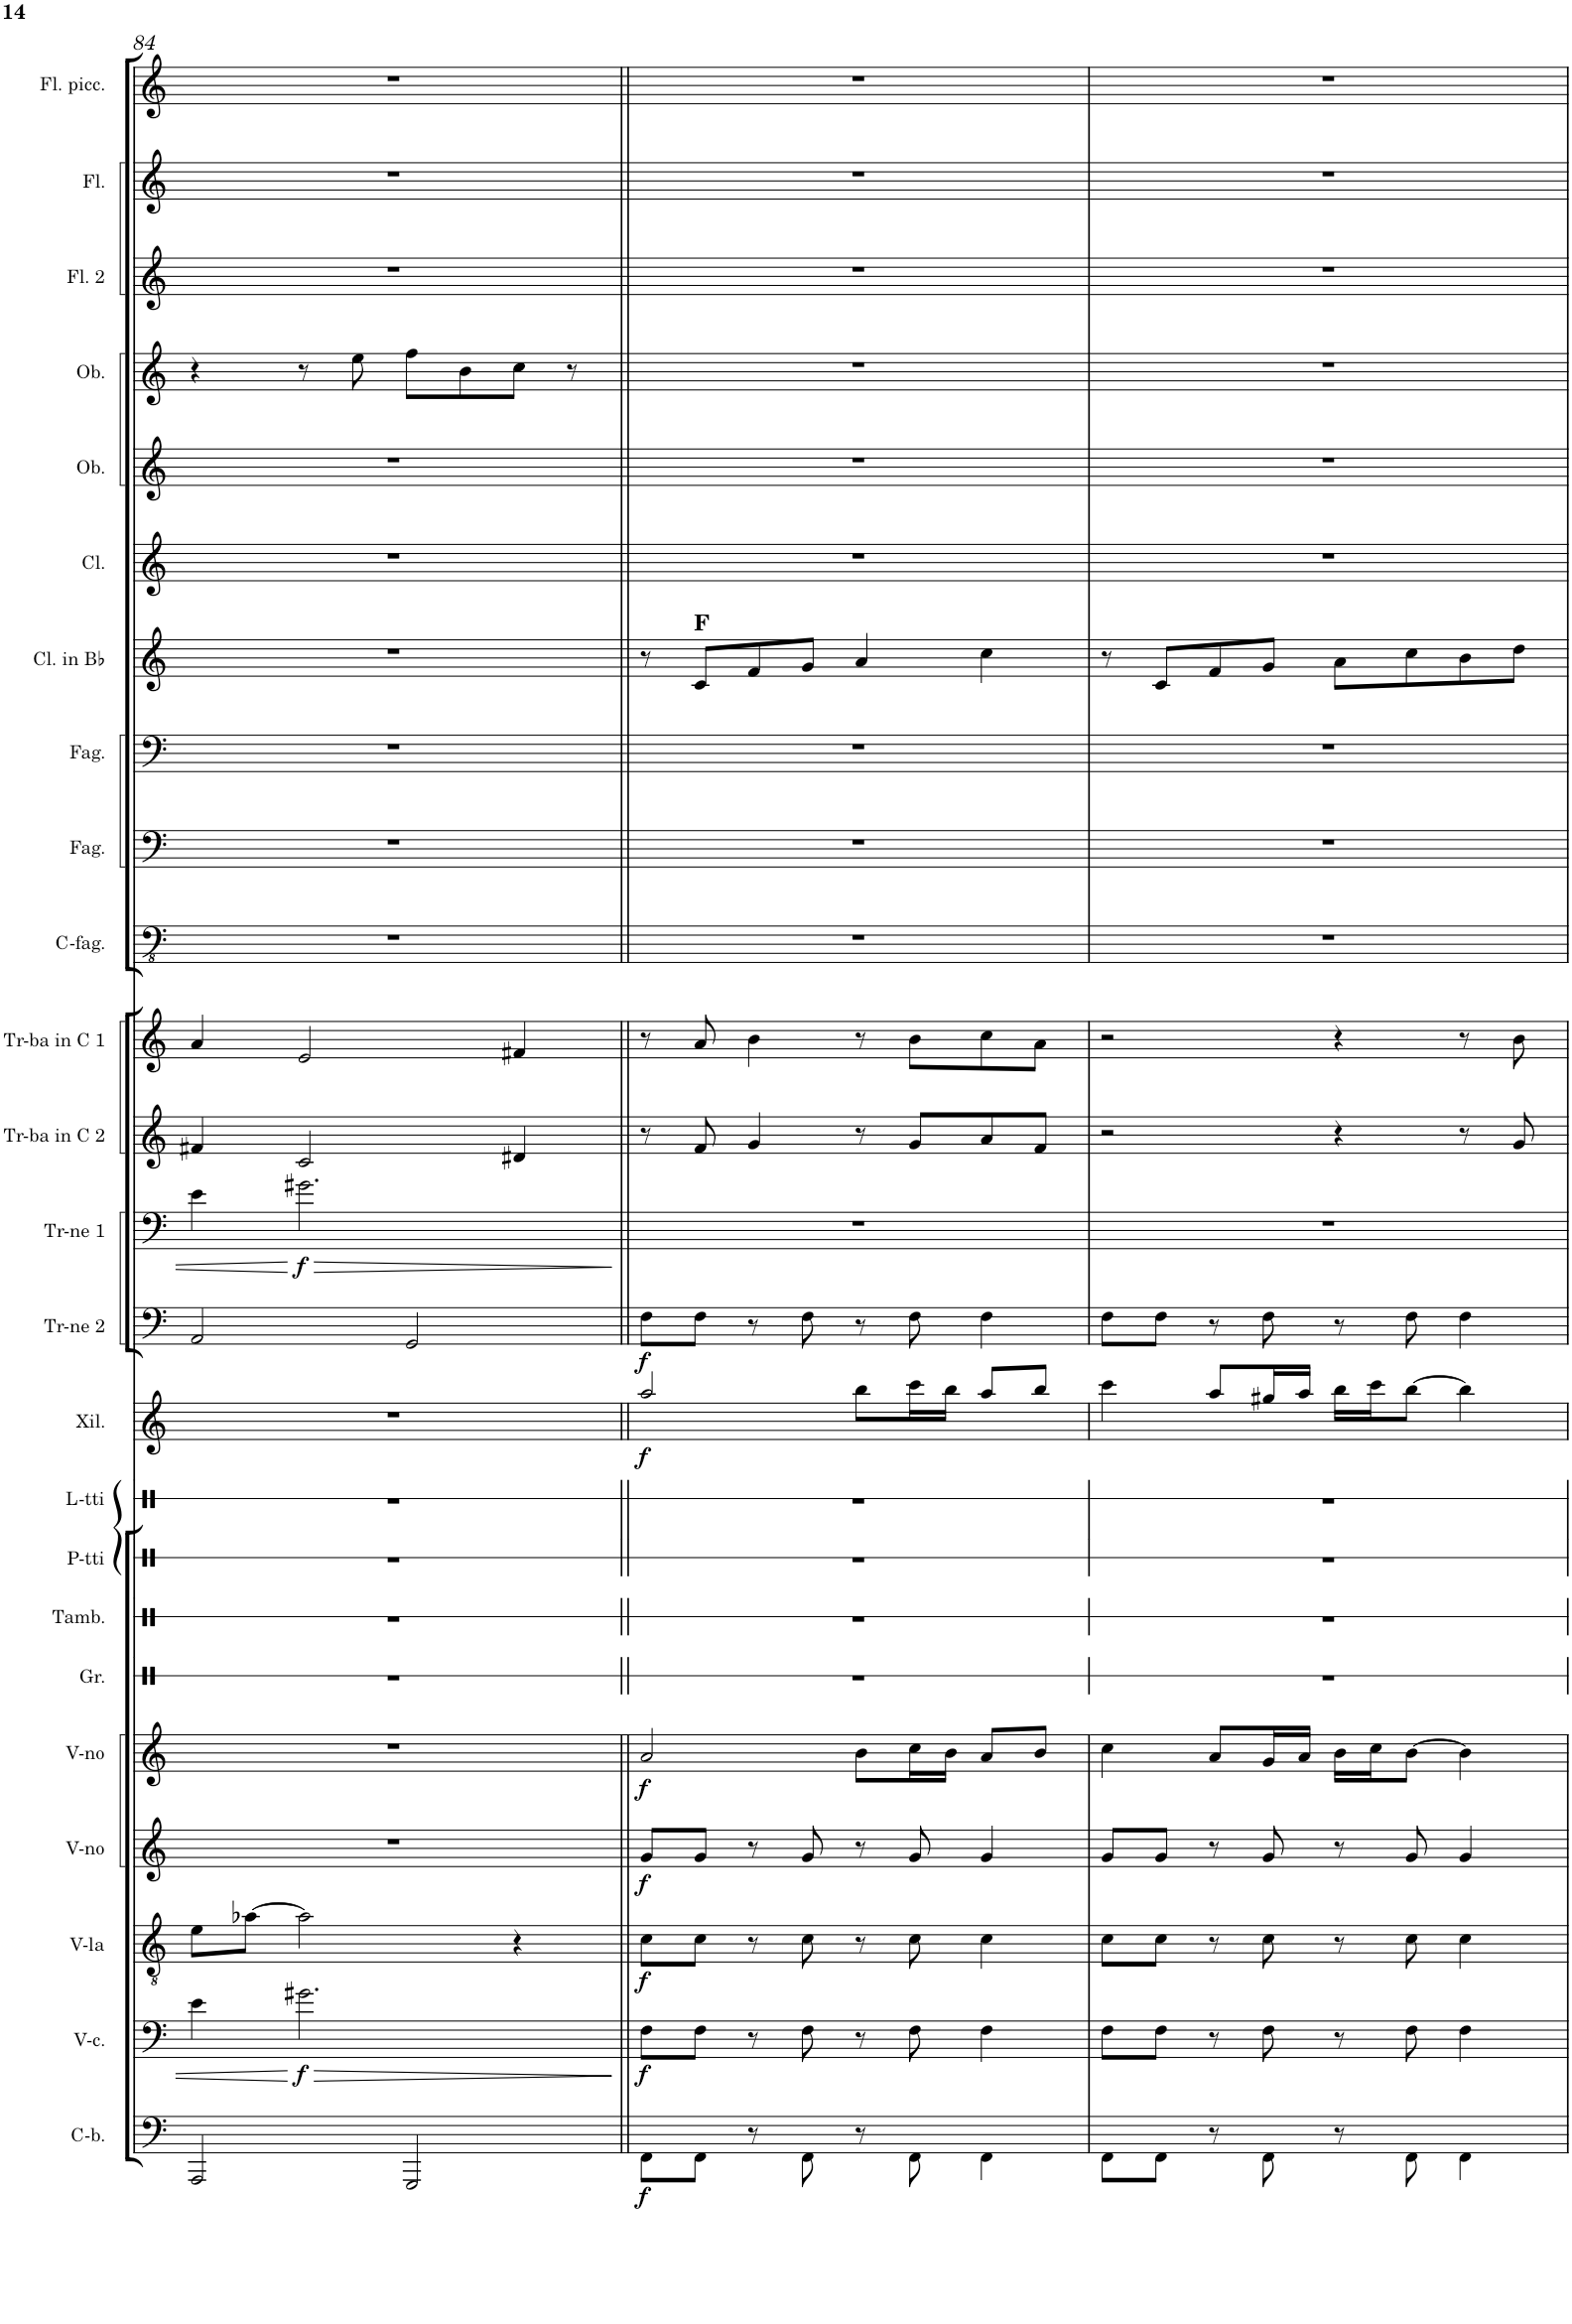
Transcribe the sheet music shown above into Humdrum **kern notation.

**kern	**dynam	**kern	**dynam	**kern	**dynam	**kern	**dynam	**kern	**dynam	**kern	**kern	**kern	**kern	**kern	**dynam	**kern	**dynam	**kern	**dynam	**kern	**kern	**kern	**kern	**kern	**kern	**kern	**kern	**kern	**kern	**kern	**kern
*part24	*part24	*part23	*part23	*part22	*part22	*part21	*part21	*part20	*part20	*part19	*part18	*part17	*part16	*part15	*part15	*part14	*part14	*part13	*part13	*part12	*part11	*part10	*part9	*part8	*part7	*part6	*part5	*part4	*part3	*part2	*part1
*staff24	*staff24	*staff23	*staff23	*staff22	*staff22	*staff21	*staff21	*staff20	*staff20	*staff19	*staff18	*staff17	*staff16	*staff15	*staff15	*staff14	*staff14	*staff13	*staff13	*staff12	*staff11	*staff10	*staff9	*staff8	*staff7	*staff6	*staff5	*staff4	*staff3	*staff2	*staff1
*I"Contrabbasso	*	*I"Violoncello	*	*I"Viola	*	*I"Violino	*	*I"Violino	*	*I"Grancassa	*I"Tamburo	*I"Piatti	*I"Legnetti	*I"Xilofono	*	*I"Trombone 2	*	*I"Trombone 1	*	*I"Tromba in C 2	*I"Tromba in C 1	*I"Controfagotto	*I"Fagotto	*I"Fagotto	*I"Clarinetto in Bb	*I"Clarinetto	*I"Oboe	*I"Oboe	*I"Flauto 2	*I"Flauto	*I"Flauto piccolo
*I'C-b.	*	*I'V-c.	*	*I'V-la	*	*I'V-no	*	*I'V-no	*	*I'Gr.	*I'Tamb.	*I'P-tti	*I'L-tti	*I'Xil.	*	*I'Tr-ne 2	*	*I'Tr-ne 1	*	*I'Tr-ba in C 2	*I'Tr-ba in C 1	*I'C-fag.	*I'Fag.	*I'Fag.	*I'Cl. in Bb	*I'Cl.	*I'Ob.	*I'Ob.	*I'Fl. 2	*I'Fl.	*I'Fl. picc.
!!LO:PB:g=z
*clefF4	*	*clefF4	*	*clefGv2	*	*clefG2	*	*clefG2	*	*clefX	*clefX	*clefX	*clefX	*clefG2	*	*clefF4	*	*clefF4	*	*clefG2	*clefG2	*clefFv4	*clefF4	*clefF4	*clefG2	*clefG2	*clefG2	*clefG2	*clefG2	*clefG2	*clefG2
*ITrd7c12	*	*	*	*	*	*	*	*	*	*	*	*	*	*	*	*	*	*	*	*ITrd1c2	*ITrd1c2	*	*	*	*ITrd1c2	*ITrd1c2	*	*	*	*	*ITrd-7c-12
*k[]	*	*k[]	*	*k[]	*	*k[]	*	*k[]	*	*k[]	*k[]	*k[]	*k[]	*k[]	*	*k[]	*	*k[]	*	*k[]	*k[]	*k[]	*k[]	*k[]	*k[]	*k[]	*k[]	*k[]	*k[]	*k[]	*k[]
*M4/4	*	*M4/4	*	*M4/4	*	*M4/4	*	*M4/4	*	*M4/4	*M4/4	*M4/4	*M4/4	*M4/4	*	*M4/4	*	*M4/4	*	*M4/4	*M4/4	*M4/4	*M4/4	*M4/4	*M4/4	*M4/4	*M4/4	*M4/4	*M4/4	*M4/4	*M4/4
=84	=84	=84	=84	=84	=84	=84	=84	=84	=84	=84	=84	=84	=84	=84	=84	=84	=84	=84	=84	=84	=84	=84	=84	=84	=84	=84	=84	=84	=84	=84	=84
2AAA/	.	4e\	.	8e\L	.	1r	.	1r	.	1r	1r	1r	1r	1r	.	2AA/	.	4e\	.	4f#X/	4a/	1r	1r	1r	1r	1r	1r	4r	1r	1r	1r
.	.	.	.	[8a-X\J	.	.	.	.	.	.	.	.	.	.	.	.	.	.	.	.	.	.	.	.	.	.	.	.	.	.	.
!	!	!	!LO:HP:b	!	!	!	!	!	!	!	!	!	!	!	!	!	!	!	!LO:HP:b	!	!	!	!	!	!	!	!	!	!	!	!
!	!	!	!LO:DY:n=1:b	!	!	!	!	!	!	!	!	!	!	!	!	!	!	!	!LO:DY:n=1:b	!	!	!	!	!	!	!	!	!	!	!	!
.	.	2.g#X\	> f	2a-\]	.	.	.	.	.	.	.	.	.	.	.	.	.	2.g#X\	> f	2c/	2e/	.	.	.	.	.	.	8r	.	.	.
.	.	.	.	.	.	.	.	.	.	.	.	.	.	.	.	.	.	.	.	.	.	.	.	.	.	.	.	8ee\	.	.	.
2GGG/	.	.	.	.	.	.	.	.	.	.	.	.	.	.	.	2GG/	.	.	.	.	.	.	.	.	.	.	.	8ff\L	.	.	.
.	.	.	.	.	.	.	.	.	.	.	.	.	.	.	.	.	.	.	.	.	.	.	.	.	.	.	.	8b\	.	.	.
.	.	.	.	4r	.	.	.	.	.	.	.	.	.	.	.	.	.	.	.	4d#X/	4f#X/	.	.	.	.	.	.	8cc\J	.	.	.
.	.	.	.	.	.	.	.	.	.	.	.	.	.	.	.	.	.	.	.	.	.	.	.	.	.	.	.	8r	.	.	.
.	.	.	]	.	.	.	.	.	.	.	.	.	.	.	.	.	.	.	]	.	.	.	.	.	.	.	.	.	.	.	.
=85||	=85||	=85||	=85||	=85||	=85||	=85||	=85||	=85||	=85||	=85||	=85||	=85||	=85||	=85||	=85||	=85||	=85||	=85||	=85||	=85||	=85||	=85||	=85||	=85||	=85||	=85||	=85||	=85||	=85||	=85||	=85||
!	!LO:DY:b	!	!LO:DY:b	!	!LO:DY:b	!	!LO:DY:b	!	!LO:DY:b	!	!	!	!	!	!LO:DY:b	!	!LO:DY:b	!	!	!	!	!	!	!	!	!	!	!	!	!	!
8FF\L	f	8F\L	f	8c\L	f	8g/L	f	2a/	f	1r	1r	1r	1r	2aa/	f	8F\L	f	1r	.	8r	8r	1r	1r	1r	8r	1r	1r	1r	1r	1r	1r
!	!	!	!	!	!	!	!	!	!	!	!	!	!	!	!	!	!	!	!	!	!	!	!	!	!LO:TX:a:B:t=F	!	!	!	!	!	!
8FF\J	.	8F\J	.	8c\J	.	8g/J	.	.	.	.	.	.	.	.	.	8F\J	.	.	.	8f/	8a/	.	.	.	8c/L	.	.	.	.	.	.
8r	.	8r	.	8r	.	8r	.	.	.	.	.	.	.	.	.	8r	.	.	.	4g/	4b\	.	.	.	8f/	.	.	.	.	.	.
8FF\	.	8F\	.	8c\	.	8g/	.	.	.	.	.	.	.	.	.	8F\	.	.	.	.	.	.	.	.	8g/J	.	.	.	.	.	.
8r	.	8r	.	8r	.	8r	.	8b\L	.	.	.	.	.	8bb\L	.	8r	.	.	.	8r	8r	.	.	.	4a/	.	.	.	.	.	.
8FF\	.	8F\	.	8c\	.	8g/	.	16cc\L	.	.	.	.	.	16ccc\L	.	8F\	.	.	.	8g/L	8b\L	.	.	.	.	.	.	.	.	.	.
.	.	.	.	.	.	.	.	16b\JJ	.	.	.	.	.	16bb\JJ	.	.	.	.	.	.	.	.	.	.	.	.	.	.	.	.	.
4FF\	.	4F\	.	4c\	.	4g/	.	8a/L	.	.	.	.	.	8aa/L	.	4F\	.	.	.	8a/	8cc\	.	.	.	4cc\	.	.	.	.	.	.
.	.	.	.	.	.	.	.	8b/J	.	.	.	.	.	8bb/J	.	.	.	.	.	8f/J	8a\J	.	.	.	.	.	.	.	.	.	.
=86	=86	=86	=86	=86	=86	=86	=86	=86	=86	=86	=86	=86	=86	=86	=86	=86	=86	=86	=86	=86	=86	=86	=86	=86	=86	=86	=86	=86	=86	=86	=86
8FF\L	.	8F\L	.	8c\L	.	8g/L	.	4cc\	.	1r	1r	1r	1r	4ccc\	.	8F\L	.	1r	.	2r	2r	1r	1r	1r	8r	1r	1r	1r	1r	1r	1r
8FF\J	.	8F\J	.	8c\J	.	8g/J	.	.	.	.	.	.	.	.	.	8F\J	.	.	.	.	.	.	.	.	8c/L	.	.	.	.	.	.
8r	.	8r	.	8r	.	8r	.	8a/L	.	.	.	.	.	8aa/L	.	8r	.	.	.	.	.	.	.	.	8f/	.	.	.	.	.	.
8FF\	.	8F\	.	8c\	.	8g/	.	16g/L	.	.	.	.	.	16gg#X/L	.	8F\	.	.	.	.	.	.	.	.	8g/J	.	.	.	.	.	.
.	.	.	.	.	.	.	.	16a/JJ	.	.	.	.	.	16aa/JJ	.	.	.	.	.	.	.	.	.	.	.	.	.	.	.	.	.
8r	.	8r	.	8r	.	8r	.	16b\LL	.	.	.	.	.	16bb\LL	.	8r	.	.	.	4r	4r	.	.	.	8a\L	.	.	.	.	.	.
.	.	.	.	.	.	.	.	16cc\J	.	.	.	.	.	16ccc\J	.	.	.	.	.	.	.	.	.	.	.	.	.	.	.	.	.
8FF\	.	8F\	.	8c\	.	8g/	.	[8b\J	.	.	.	.	.	[8bb\J	.	8F\	.	.	.	.	.	.	.	.	8cc\	.	.	.	.	.	.
4FF\	.	4F\	.	4c\	.	4g/	.	4b\]	.	.	.	.	.	4bb\]	.	4F\	.	.	.	8r	8r	.	.	.	8b\	.	.	.	.	.	.
.	.	.	.	.	.	.	.	.	.	.	.	.	.	.	.	.	.	.	.	8g/	8b\	.	.	.	8dd\J	.	.	.	.	.	.
=	=	=	=	=	=	=	=	=	=	=	=	=	=	=	=	=	=	=	=	=	=	=	=	=	=	=	=	=	=	=	=
*-	*-	*-	*-	*-	*-	*-	*-	*-	*-	*-	*-	*-	*-	*-	*-	*-	*-	*-	*-	*-	*-	*-	*-	*-	*-	*-	*-	*-	*-	*-	*-
